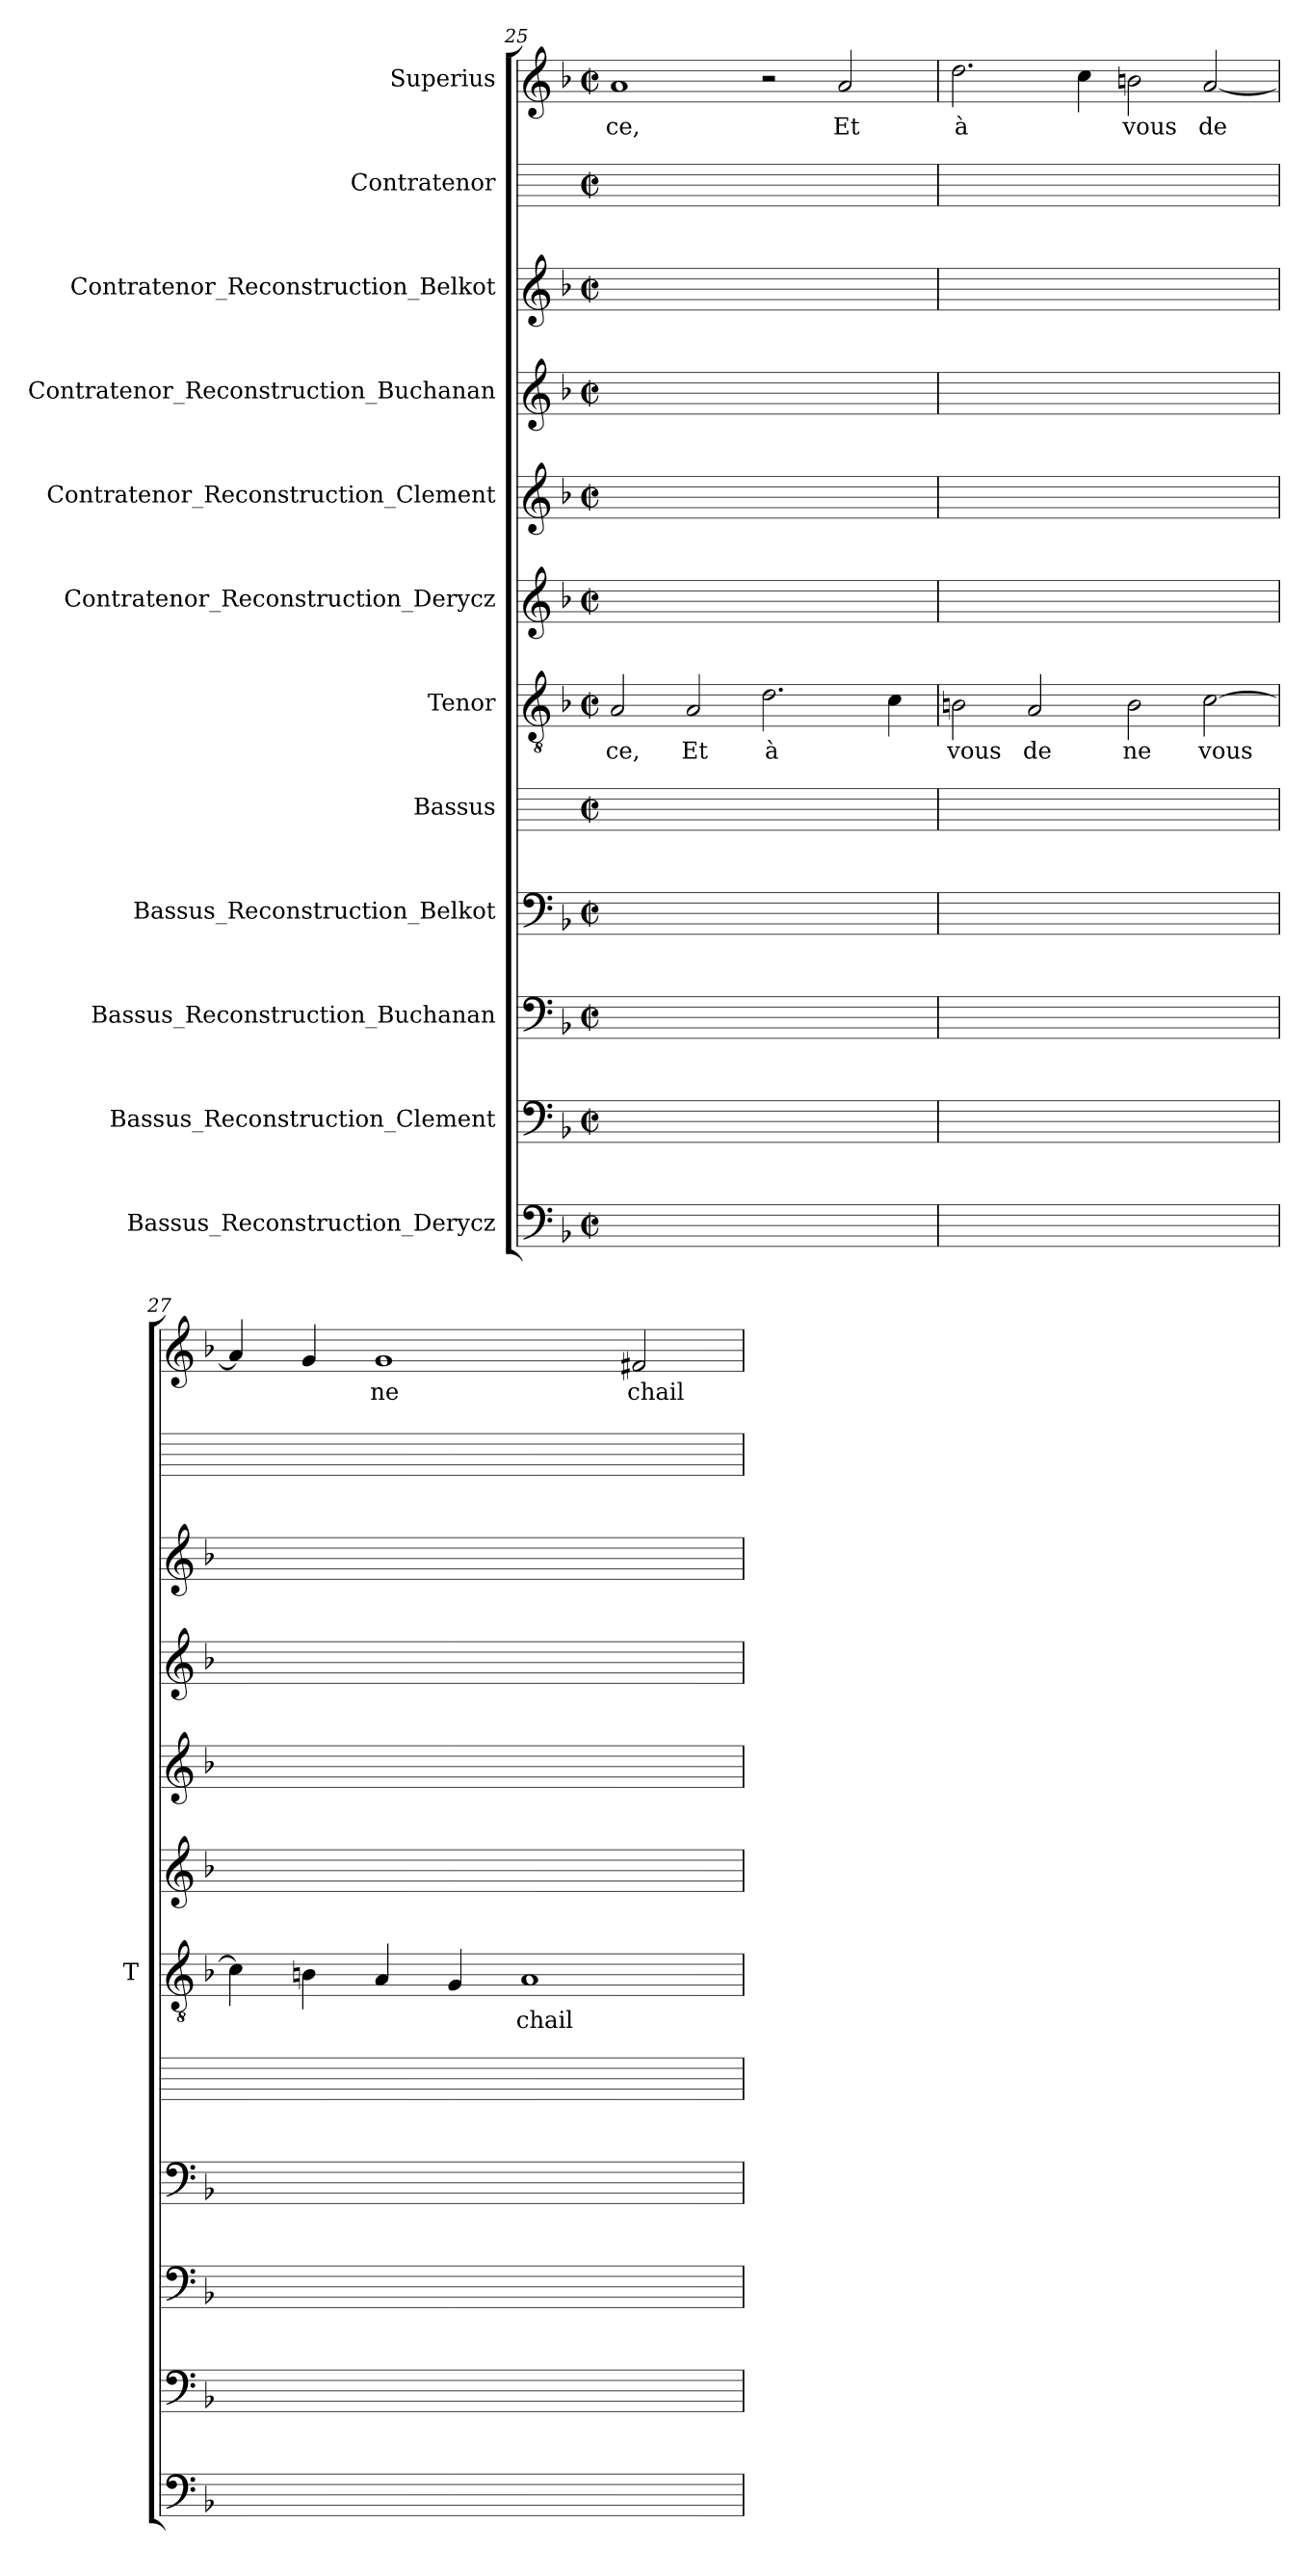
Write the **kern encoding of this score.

**kern	**kern	**kern	**kern	**kern	**kern	**text	**kern	**kern	**kern	**kern	**kern	**kern	**text
*part12	*part11	*part10	*part9	*part8	*part7	*part7	*part6	*part5	*part4	*part3	*part2	*part1	*part1
*staff12	*staff11	*staff10	*staff9	*staff8	*staff7	*staff7	*staff6	*staff5	*staff4	*staff3	*staff2	*staff1	*staff1
*I"Bassus_Reconstruction_Derycz	*I"Bassus_Reconstruction_Clement	*I"Bassus_Reconstruction_Buchanan	*I"Bassus_Reconstruction_Belkot	*I"Bassus	*I"Tenor	*	*I"Contratenor_Reconstruction_Derycz	*I"Contratenor_Reconstruction_Clement	*I"Contratenor_Reconstruction_Buchanan	*I"Contratenor_Reconstruction_Belkot	*I"Contratenor	*I"Superius	*
*	*	*	*	*	*I'T	*	*	*	*	*	*	*	*
!!LO:PB:g=z
*clefF4	*clefF4	*clefF4	*clefF4	*	*clefGv2	*	*clefG2	*clefG2	*clefG2	*clefG2	*	*clefG2	*
*k[b-]	*k[b-]	*k[b-]	*k[b-]	*	*k[b-]	*	*k[b-]	*k[b-]	*k[b-]	*k[b-]	*	*k[b-]	*
*F:	*F:	*F:	*F:	*	*F:	*	*F:	*F:	*F:	*F:	*	*F:	*
*M2/2	*M2/2	*M2/2	*M2/2	*M2/2	*M2/2	*	*M2/2	*M2/2	*M2/2	*M2/2	*M2/2	*M2/2	*
*met(c|)	*met(c|)	*met(c|)	*met(c|)	*met(c|)	*met(c|)	*	*met(c|)	*met(c|)	*met(c|)	*met(c|)	*met(c|)	*met(c|)	*
=25	=25	=25	=25	=25	=25	=25	=25	=25	=25	=25	=25	=25	=25
0ryy	0ryy	0ryy	0ryy	0ryy	2A	-ce,	0ryy	0ryy	0ryy	0ryy	0ryy	1a	-ce,
.	.	.	.	.	2A	-Et	.	.	.	.	.	.	.
.	.	.	.	.	2.d	-à	.	.	.	.	.	2r	.
.	.	.	.	.	.	.	.	.	.	.	.	2a	-Et
.	.	.	.	.	4c	.	.	.	.	.	.	.	.
=26	=26	=26	=26	=26	=26	=26	=26	=26	=26	=26	=26	=26	=26
0ryy	0ryy	0ryy	0ryy	0ryy	2B	-vous	0ryy	0ryy	0ryy	0ryy	0ryy	2.dd	-à
.	.	.	.	.	2A	-de	.	.	.	.	.	.	.
.	.	.	.	.	.	.	.	.	.	.	.	4cc	.
.	.	.	.	.	2B	-ne	.	.	.	.	.	2b	-vous
.	.	.	.	.	[2c	-vous	.	.	.	.	.	[2a	-de
=27	=27	=27	=27	=27	=27	=27	=27	=27	=27	=27	=27	=27	=27
0ryy	0ryy	0ryy	0ryy	0ryy	4c]	.	0ryy	0ryy	0ryy	0ryy	0ryy	4a]	.
.	.	.	.	.	4B	.	.	.	.	.	.	4g	.
.	.	.	.	.	4A	.	.	.	.	.	.	1g	-ne
.	.	.	.	.	4G	.	.	.	.	.	.	.	.
.	.	.	.	.	1A	chail-	.	.	.	.	.	.	.
.	.	.	.	.	.	.	.	.	.	.	.	2f#X	chail-
=	=	=	=	=	=	=	=	=	=	=	=	=	=
*-	*-	*-	*-	*-	*-	*-	*-	*-	*-	*-	*-	*-	*-
